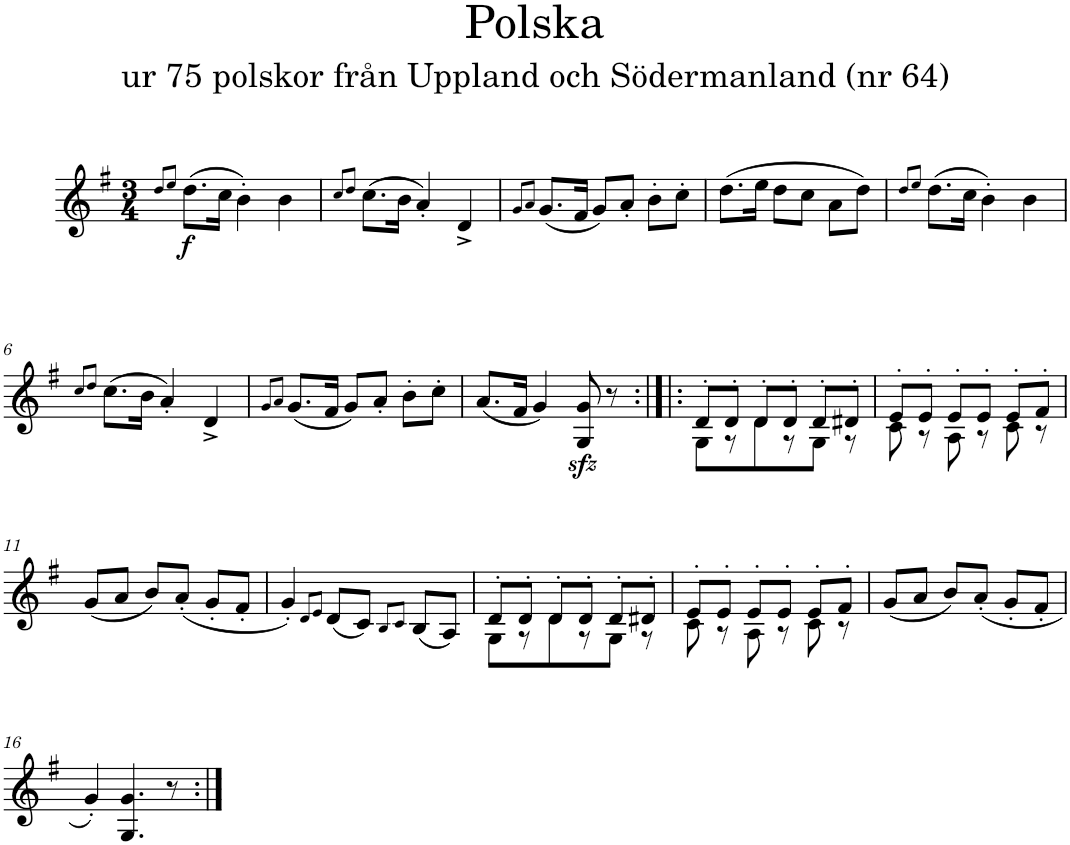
**kern	**dynam
*part1	*part1
*staff1	*staff1
*I"Piano	*
*I'Pno	*
*clefG2	*
*k[f#]	*
*G:	*
*M3/4	*
=1	=1
8qdd/L	.
8qee/J	.
!	!LO:DY:b
(8.dd\L	f
16cc\Jk	.
4b'\)	.
4b\	.
=2	=2
8qcc/L	.
8qdd/J	.
(8.cc\L	.
16b\Jk	.
4a'/)	.
4d^/	.
=3	=3
8qg/L	.
8qa/J	.
(8.g/L	.
16f#/Jk	.
8g/L)	.
8a'/J	.
8b'\L	.
8cc'\J	.
=4	=4
(8.dd\L	.
16ee\Jk	.
8dd\L	.
8cc\J	.
8a\L	.
8dd\J)	.
=5	=5
8qdd/L	.
8qee/J	.
(8.dd\L	.
16cc\Jk	.
4b'\)	.
4b\	.
!!LO:LB:g=z
=6	=6
8qcc/L	.
8qdd/J	.
(8.cc\L	.
16b\Jk	.
4a'/)	.
4d^/	.
=7	=7
8qg/L	.
8qa/J	.
(8.g/L	.
16f#/Jk	.
8g/L)	.
8a'/J	.
8b'\L	.
8cc'\J	.
=8	=8
(8.a/L	.
16f#/Jk	.
4g/)	.
8G/zz< 8g/zz<	.
8r	.
=9:|!|:	=9:|!|:
*^	*
8d'/L	8G\L	.
8d'/J	8r	.
8d'/L	8d\	.
8d'/J	8r	.
8d'/L	8G\J	.
8d#X'/J	8r	.
=10	=10	=10
8e'/L	8c\	.
8e'/J	8r	.
8e'/L	8A\	.
8e'/J	8r	.
8e'/L	8c\	.
8f#'/J	8r	.
*v	*v	*
!!LO:LB:g=z
=11	=11
(8g/L	.
8a/J	.
8b/L)	.
(8a'/J	.
8g'/L	.
8f#'/J	.
=12	=12
4g'/)	.
8qd/L	.
8qe/J	.
(8d/L	.
8c/J)	.
8qB/L	.
8qc/J	.
(8B/L	.
8A/J)	.
=13	=13
*^	*
8d'/L	8G\L	.
8d'/J	8r	.
8d'/L	8d\	.
8d'/J	8r	.
8d'/L	8G\J	.
8d#X'/J	8r	.
=14	=14	=14
8e'/L	8c\	.
8e'/J	8r	.
8e'/L	8A\	.
8e'/J	8r	.
8e'/L	8c\	.
8f#'/J	8r	.
*v	*v	*
=15	=15
(8g/L	.
8a/J	.
8b/L)	.
(8a'/J	.
8g'/L	.
8f#'/J	.
!!LO:LB:g=z
=16	=16
4g'/)	.
4.G/ 4.g/	.
8r	.
=:|!	=:|!
*-	*-
